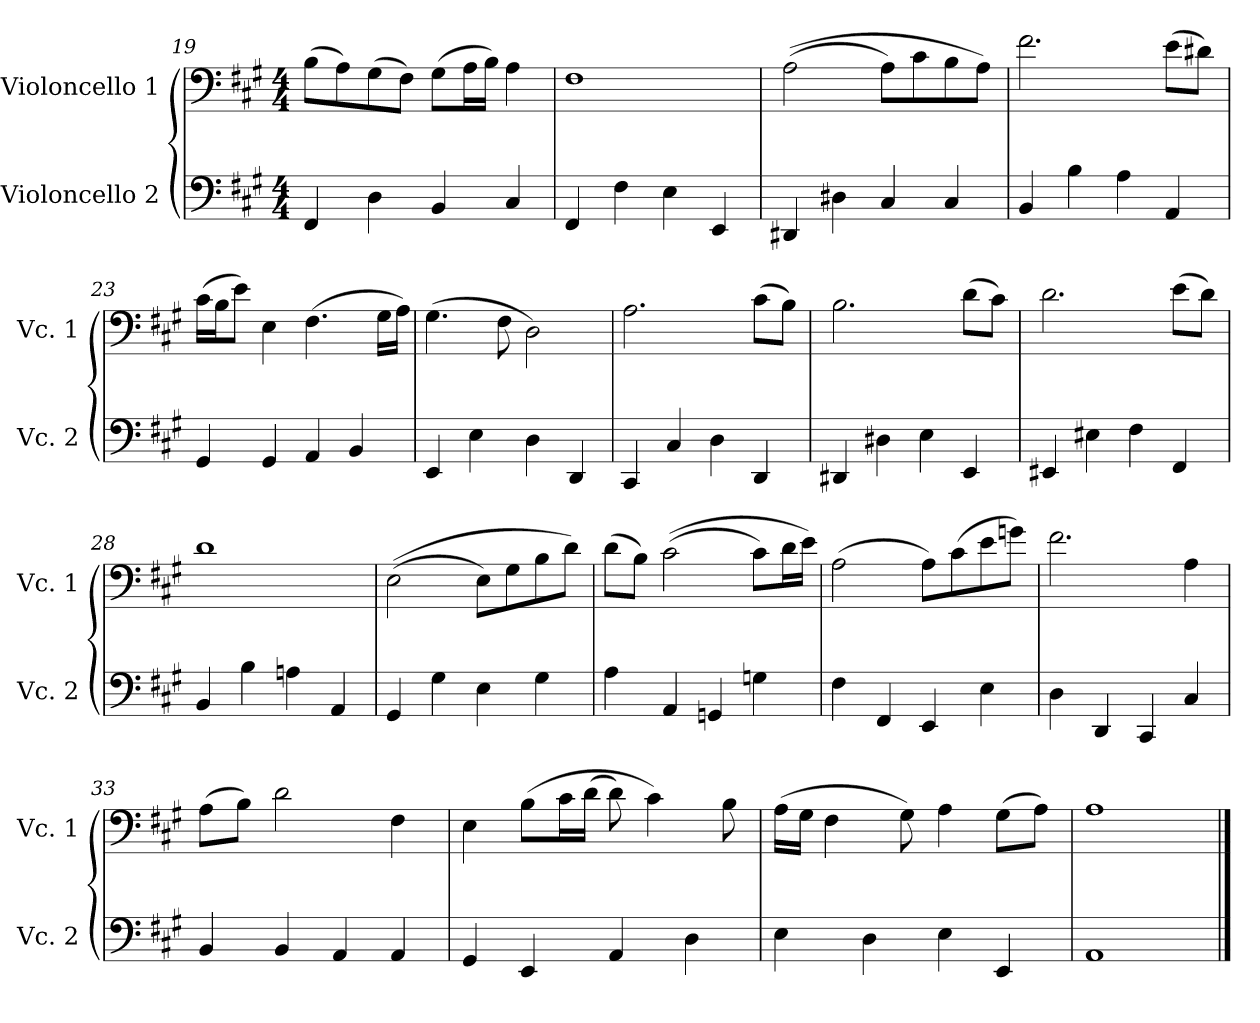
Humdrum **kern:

**kern	**kern
*part2	*part1
*staff2	*staff1
*I"Violoncello 2	*I"Violoncello 1
*I'Vc. 2	*I'Vc. 1
*clefF4	*clefF4
*k[f#c#g#]	*k[f#c#g#]
*M4/4	*M4/4
=19	=19
4FF#/	(>8B\L
.	8A\)
4D\	(>8G#\
.	8F#\J)
4BB/	(>8G#\L
.	16A\L
.	16B\JJ)
4C#/	4A\
=20	=20
4FF#/	1F#
4F#\	.
4E\	.
4EE/	.
=21	=21
4DD#X/	(>(>2A\
4D#X\	.
4C#/	8A\L)
.	8c#\
4C#/	8B\
.	8A\J)
!!LO:PB:g=z
=22	=22
4BB/	2.f#\
4B\	.
4A\	.
4AA/	(>8e\L
.	8d#X\J)
=23	=23
4GG#/	(>16c#\LL
.	16B\J
.	8e\J)
4GG#/	4E\
4AA/	(>4.F#\
4BB/	.
.	16G#\LL
.	16A\JJ)
=24	=24
4EE/	(>4.G#\
4E\	.
.	8F#\
4D\	2D\)
4DD/	.
=25	=25
4CC#/	2.A\
4C#/	.
4D\	.
4DD/	(>8c#\L
.	8B\J)
!!LO:LB:g=z
=26	=26
4DD#X/	2.B\
4D#X\	.
4E\	.
4EE/	(>8d\L
.	8c#\J)
=27	=27
4EE#X/	2.d\
4E#X\	.
4F#\	.
4FF#/	(>8e\L
.	8d\J)
=28	=28
4BB/	1d
4B\	.
4An\	.
4AA/	.
=29	=29
4GG#/	(>(>2E\
4G#\	.
4E\	8E\L)
.	8G#\
4G#\	8B\
.	8d\J)
!!LO:LB:g=z
=30	=30
4A\	(>8d\L
.	8B\J)
4AA/	(>(>2c#\
4GGn/	.
4Gn\	8c#\L)
.	16d\L
.	16e\JJ)
=31	=31
4F#\	(>2A\
4FF#/	.
4EE/	8A\L)
.	(>8c#\
4E\	8e\
.	8gn\J)
=32	=32
4D\	2.f#\
4DD/	.
4CC#/	.
4C#/	4A\
=33	=33
4BB/	(>8A\L
.	8B\J)
4BB/	2d\
4AA/	.
4AA/	4F#\
!!LO:LB:g=z
=34	=34
4GG#/	4E\
4EE/	(>8B\L
.	16c#\L
.	(>16d\JJ
4AA/	8d\)
.	4c#\)
4D\	.
.	8B\
=35	=35
4E\	(>16A\LL
.	16G#\JJ
.	4F#\
4D\	.
.	8G#\)
4E\	4A\
4EE/	(>8G#\L
.	8A\J)
=36	=36
1AA	1A
==	==
*-	*-
